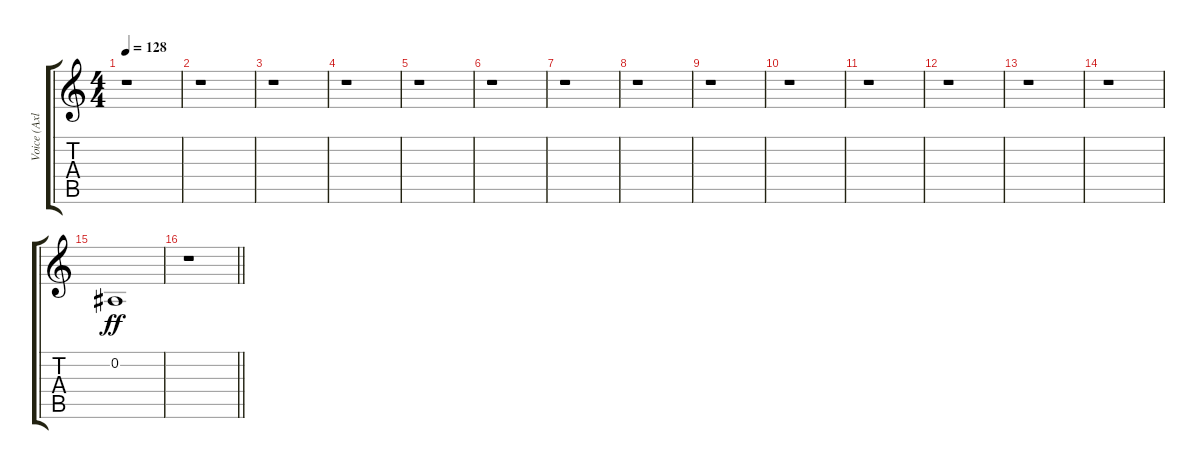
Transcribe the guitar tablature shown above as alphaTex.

\track ("Voice (Axl)" "Voice (Axl") {instrument lead2sawtooth}
\staff {score tabs}
\tuning (Eb4 Bb3 Gb3 Db3 Ab2 Eb2) {hide}
\ts (4 4)
\tempo 128
\clef g2
\ks c
r.1{dy ff} |
r.1 |
r.1 |
r.1 |
r.1 |
r.1 |
r.1 |
r.1 |
r.1 |
r.1 |
r.1 |
r.1 |
r.1 |
r.1 |
0.2.1 |
\barLineRight lightlight
r.1
